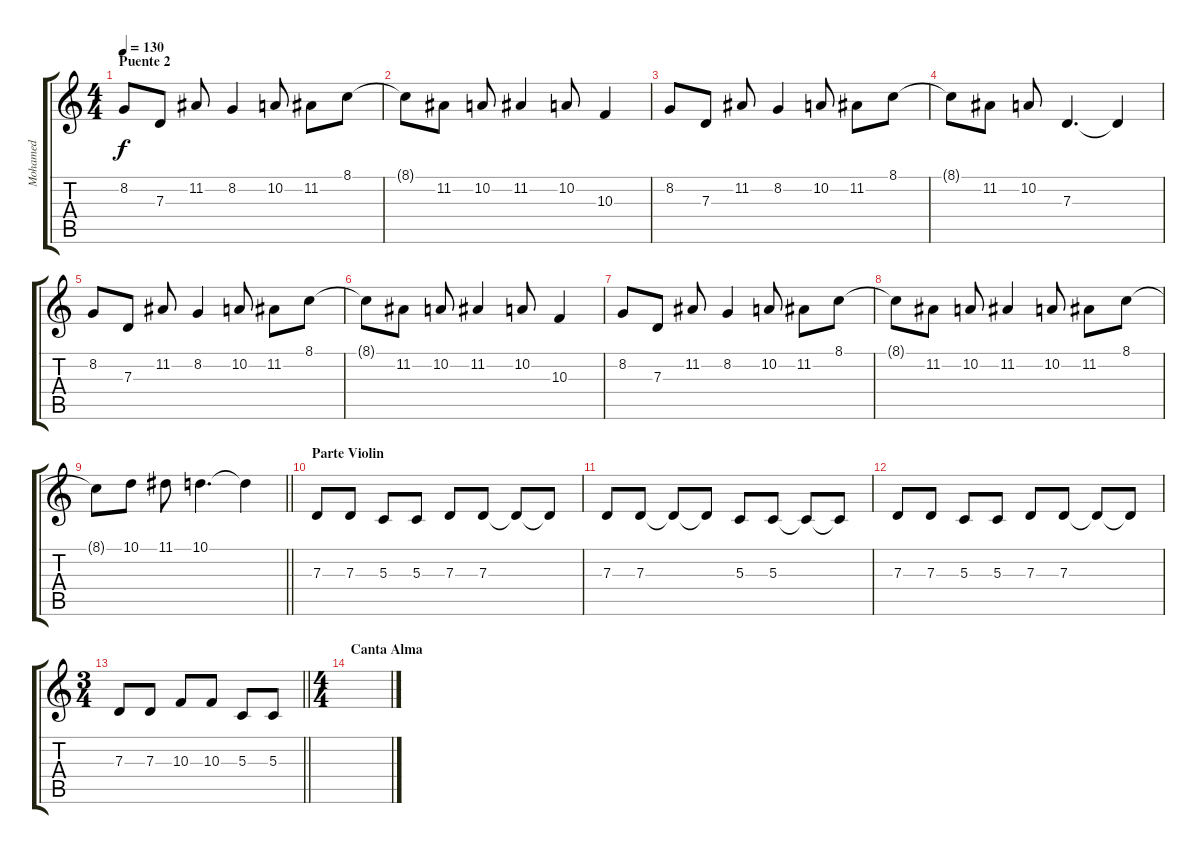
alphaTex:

\track ("Mohamed" "Mohamed") {instrument violin}
\staff {score tabs}
\tuning (E4 B3 G3 D3 A2 E2) {hide}
\ts (4 4)
\section ("" "Puente 2")
\tempo 130
\clef g2
\ks c
8.2.8{dy f} 7.3.8 11.2.8 8.2.4 10.2.8 11.2.8 8.1.8 |
8.1{t}.8 11.2.8 10.2.8 11.2.4 10.2.8 10.3.4 |
8.2.8 7.3.8 11.2.8 8.2.4 10.2.8 11.2.8 8.1.8 |
8.1{t}.8 11.2.8 10.2.8 7.3.4{d} 7.3{t}.4 |
8.2.8 7.3.8 11.2.8 8.2.4 10.2.8 11.2.8 8.1.8 |
8.1{t}.8 11.2.8 10.2.8 11.2.4 10.2.8 10.3.4 |
8.2.8 7.3.8 11.2.8 8.2.4 10.2.8 11.2.8 8.1.8 |
8.1{t}.8 11.2.8 10.2.8 11.2.4 10.2.8 11.2.8 8.1.8 |
\barLineRight lightlight
8.1{t}.8 10.1.8 11.1.8 10.1.4{d} 10.1{t}.4 |
\section ("" "Parte Violin")
7.3.8 7.3.8 5.3.8 5.3.8 7.3.8 7.3.8 7.3{t}.8 7.3{t}.8 |
7.3.8 7.3.8 7.3{t}.8 7.3{t}.8 5.3.8 5.3.8 5.3{t}.8 5.3{t}.8 |
7.3.8 7.3.8 5.3.8 5.3.8 7.3.8 7.3.8 7.3{t}.8 7.3{t}.8 |
\ts (3 4)
\barLineRight lightlight
7.3.8 7.3.8 10.3.8 10.3.8 5.3.8 5.3.8 |
\ts (4 4)
\section ("" "Canta Alma")
